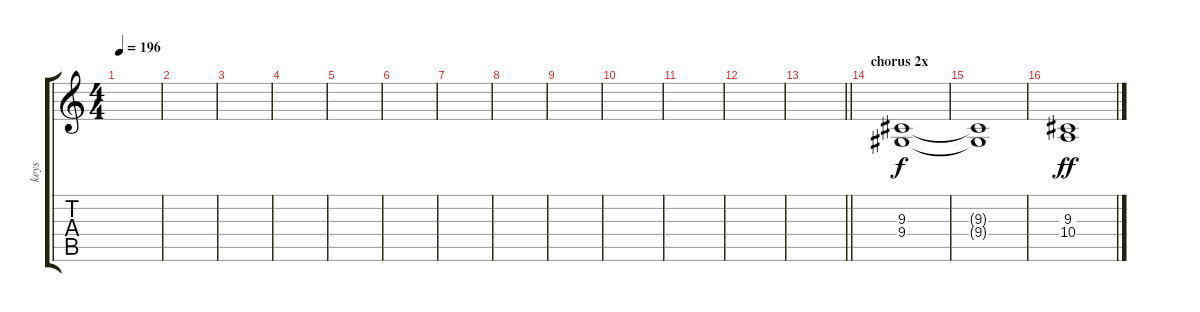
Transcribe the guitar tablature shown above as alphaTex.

\track ("keys" "keys") {instrument fx7echoes}
\staff {score tabs}
\tuning (Db4 Ab3 E3 B2 Gb2 Db2) {hide}
\ts (4 4)
\tempo 196
\clef g2
\ks c
|
|
|
|
|
|
|
|
|
|
|
|
\barLineRight lightlight
|
\section ("" "chorus 2x")
(9.3 9.4).1 |
(9.3{t} 9.4{t}).1{dy f} |
(9.3 10.4).1{dy ff}
